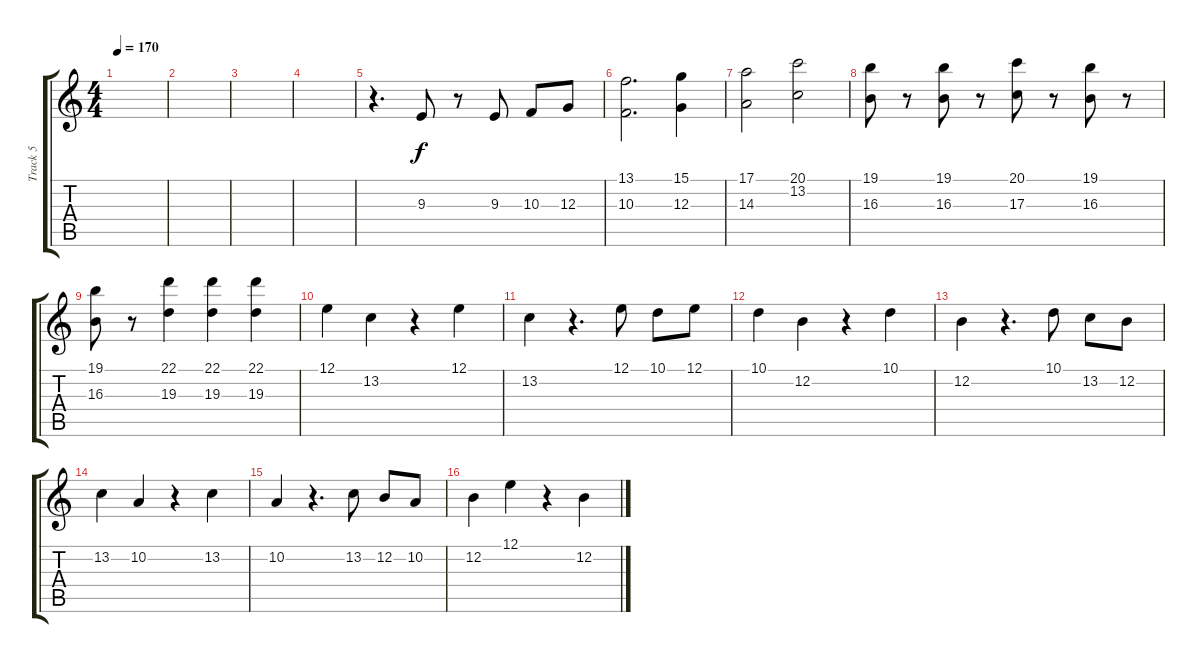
\track ("Track 5" "Track 5") {instrument stringensemble1}
\staff {score tabs}
\tuning (E4 B3 G3 D3 A2 E2) {hide}
\ts (4 4)
\tempo 170
\clef g2
\ks c
|
|
|
|
r.4{d} 9.3.8 r.8 9.3.8 10.3.8 12.3.8 |
(13.1 10.3).2{d} (15.1 12.3).4 |
(17.1 14.3).2 (20.1 13.2).2 |
(19.1 16.3).8 r.8 (19.1 16.3).8 r.8 (20.1 17.3).8 r.8 (19.1 16.3).8 r.8 |
(19.1 16.3).8 r.8 (22.1 19.3).4 (22.1 19.3).4 (22.1 19.3).4 |
12.1.4 13.2.4 r.4 12.1.4 |
13.2.4 r.4{d} 12.1.8 10.1.8 12.1.8 |
10.1.4 12.2.4 r.4 10.1.4 |
12.2.4 r.4{d} 10.1.8 13.2.8 12.2.8 |
13.2.4 10.2.4 r.4 13.2.4 |
10.2.4 r.4{d} 13.2.8 12.2.8 10.2.8 |
12.2.4 12.1.4 r.4 12.2.4
